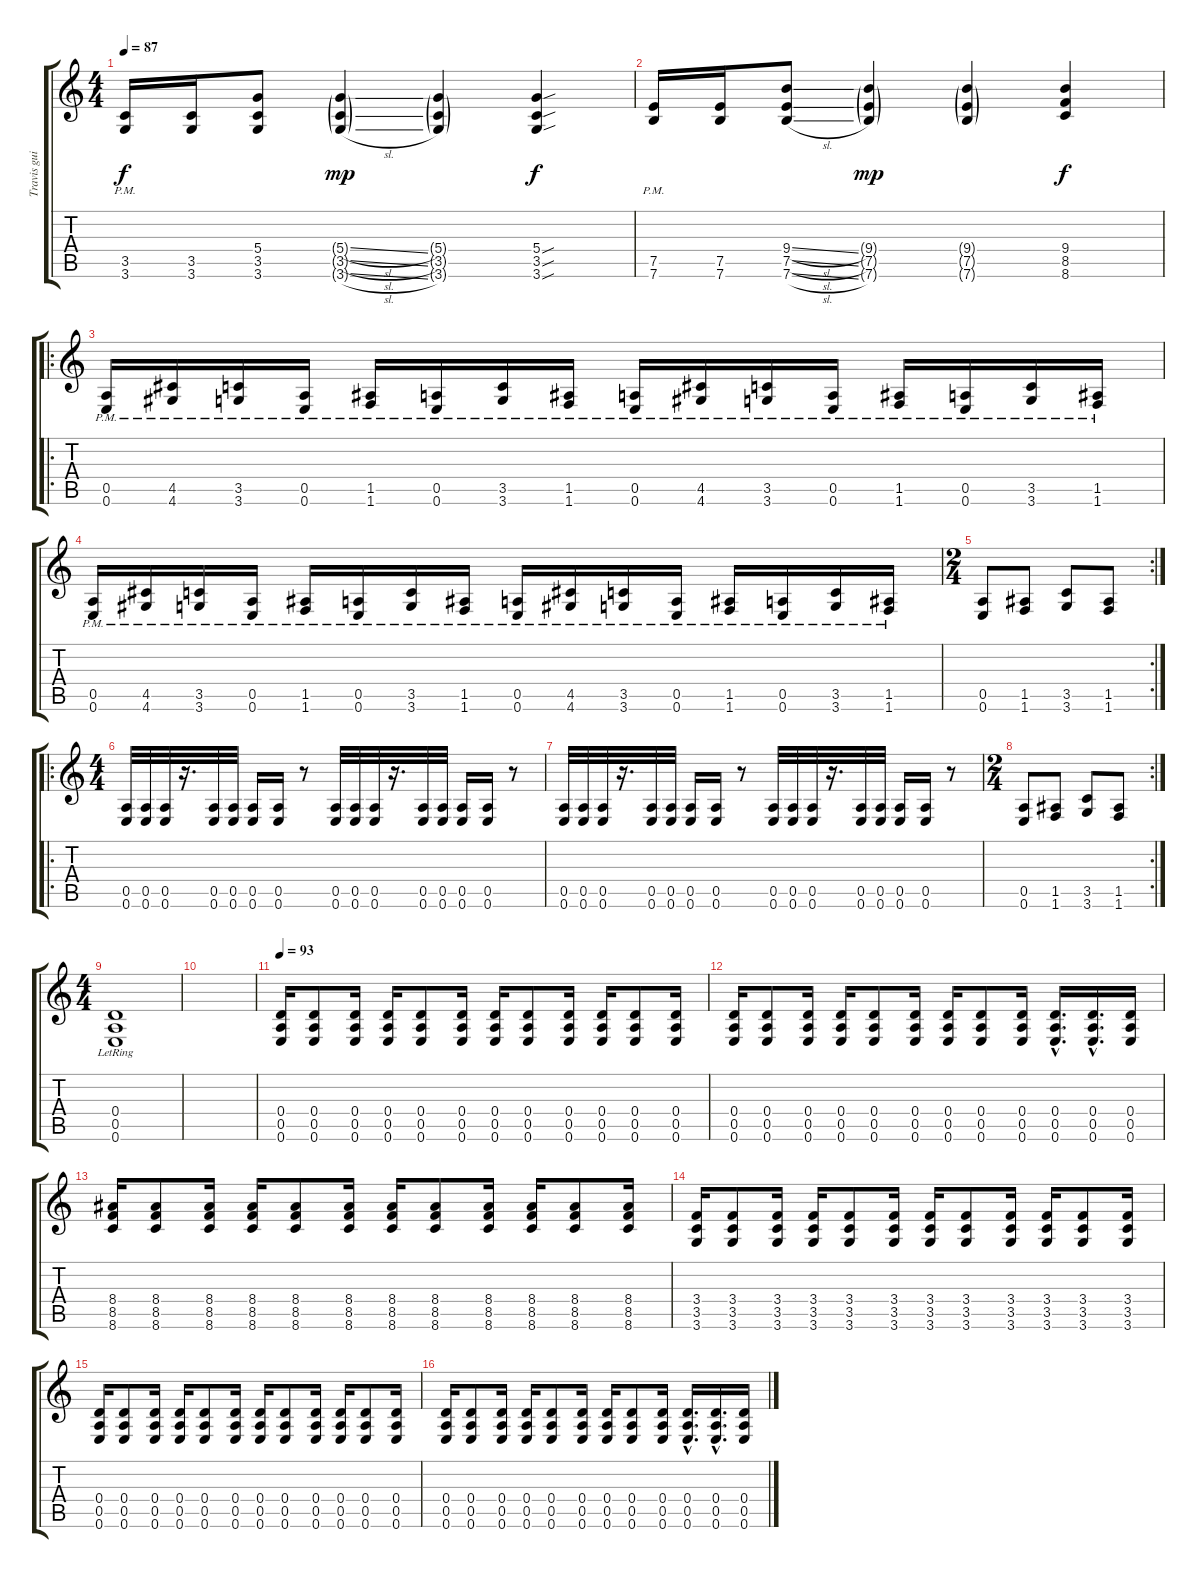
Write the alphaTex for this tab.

\track ("Travis guitar" "Travis gui") {instrument electricguitarclean}
\staff {score tabs}
\tuning (E4 B3 G3 D3 A2 E2) {hide}
\ts (4 4)
\tempo 87
\clef g2
\ks c
(3.5{pm} 3.6{pm}).16{dy f instrument overdrivenguitar} (3.5 3.6).16 (5.4 3.5 3.6).8 (5.4{sl g} 3.5{sl g} 3.6{sl g}).4{dy mp} (5.4{g} 3.5{g} 3.6{g}).4 (5.4{sou} 3.5{sou} 3.6{sou}).4{dy f} |
(7.5 7.6{pm}).16{instrument overdrivenguitar} (7.5 7.6).16 (9.4{sl} 7.5{sl} 7.6{sl}).8 (9.4{g} 7.5{g} 7.6{g}).4{dy mp} (9.4{g} 7.5{g} 7.6{g}).4 (9.4 8.5 8.6).4{dy f} |
\ro
(0.5{pm} 0.6{pm}).16{instrument overdrivenguitar} (4.5{pm} 4.6{pm}).16 (3.5{pm} 3.6{pm}).16 (0.5{pm} 0.6{pm}).16 (1.5{pm} 1.6{pm}).16 (0.5{pm} 0.6{pm}).16 (3.5{pm} 3.6{pm}).16 (1.5{pm} 1.6{pm}).16 (0.5{pm} 0.6{pm}).16 (4.5{pm} 4.6{pm}).16 (3.5{pm} 3.6{pm}).16 (0.5{pm} 0.6{pm}).16 (1.5{pm} 1.6{pm}).16 (0.5{pm} 0.6{pm}).16 (3.5{pm} 3.6{pm}).16 (1.5{pm} 1.6{pm}).16 |
(0.5{pm} 0.6{pm}).16{instrument overdrivenguitar} (4.5{pm} 4.6{pm}).16 (3.5{pm} 3.6{pm}).16 (0.5{pm} 0.6{pm}).16 (1.5{pm} 1.6{pm}).16 (0.5{pm} 0.6{pm}).16 (3.5{pm} 3.6{pm}).16 (1.5{pm} 1.6{pm}).16 (0.5{pm} 0.6{pm}).16 (4.5{pm} 4.6{pm}).16 (3.5{pm} 3.6{pm}).16 (0.5{pm} 0.6{pm}).16 (1.5{pm} 1.6{pm}).16 (0.5{pm} 0.6{pm}).16 (3.5{pm} 3.6{pm}).16 (1.5{pm} 1.6{pm}).16 |
\rc 2
\ts (2 4)
(0.5 0.6).8{instrument overdrivenguitar} (1.5 1.6).8 (3.5 3.6).8 (1.5 1.6).8 |
\ro
\ts (4 4)
(0.5 0.6).32{instrument overdrivenguitar} (0.5 0.6).32 (0.5 0.6).32 r.16{d} (0.5 0.6).32 (0.5 0.6).32 (0.5 0.6).16 (0.5 0.6).16 r.8 (0.5 0.6).32 (0.5 0.6).32 (0.5 0.6).32 r.16{d} (0.5 0.6).32 (0.5 0.6).32 (0.5 0.6).16 (0.5 0.6).16 r.8 |
(0.5 0.6).32{instrument overdrivenguitar} (0.5 0.6).32 (0.5 0.6).32 r.16{d} (0.5 0.6).32 (0.5 0.6).32 (0.5 0.6).16 (0.5 0.6).16 r.8 (0.5 0.6).32 (0.5 0.6).32 (0.5 0.6).32 r.16{d} (0.5 0.6).32 (0.5 0.6).32 (0.5 0.6).16 (0.5 0.6).16 r.8 |
\rc 2
\ts (2 4)
(0.5 0.6).8{instrument overdrivenguitar} (1.5 1.6).8 (3.5 3.6).8 (1.5 1.6).8 |
\ts (4 4)
(0.4 0.5{lr} 0.6).1{instrument overdrivenguitar} |
|
\tempo 93
(0.4 0.5 0.6).16{instrument overdrivenguitar} (0.4 0.5 0.6).8 (0.4 0.5 0.6).16 (0.4 0.5 0.6).16 (0.4 0.5 0.6).8 (0.4 0.5 0.6).16 (0.4 0.5 0.6).16 (0.4 0.5 0.6).8 (0.4 0.5 0.6).16 (0.4 0.5 0.6).16 (0.4 0.5 0.6).8 (0.4 0.5 0.6).16 |
(0.4 0.5 0.6).16{instrument overdrivenguitar} (0.4 0.5 0.6).8 (0.4 0.5 0.6).16 (0.4 0.5 0.6).16 (0.4 0.5 0.6).8 (0.4 0.5 0.6).16 (0.4 0.5 0.6).16 (0.4 0.5 0.6).8 (0.4 0.5 0.6).16 (0.4{hac} 0.5{hac} 0.6{hac}).16{d} (0.4{hac} 0.5{hac} 0.6{hac}).16{d} (0.4 0.5 0.6).16 |
(8.4 8.5 8.6).16{instrument overdrivenguitar} (8.4 8.5 8.6).8 (8.4 8.5 8.6).16 (8.4 8.5 8.6).16 (8.4 8.5 8.6).8 (8.4 8.5 8.6).16 (8.4 8.5 8.6).16 (8.4 8.5 8.6).8 (8.4 8.5 8.6).16 (8.4 8.5 8.6).16 (8.4 8.5 8.6).8 (8.4 8.5 8.6).16 |
(3.4 3.5 3.6).16{instrument overdrivenguitar} (3.4 3.5 3.6).8 (3.4 3.5 3.6).16 (3.4 3.5 3.6).16 (3.4 3.5 3.6).8 (3.4 3.5 3.6).16 (3.4 3.5 3.6).16 (3.4 3.5 3.6).8 (3.4 3.5 3.6).16 (3.4 3.5 3.6).16 (3.4 3.5 3.6).8 (3.4 3.5 3.6).16 |
(0.4 0.5 0.6).16{instrument overdrivenguitar} (0.4 0.5 0.6).8 (0.4 0.5 0.6).16 (0.4 0.5 0.6).16 (0.4 0.5 0.6).8 (0.4 0.5 0.6).16 (0.4 0.5 0.6).16 (0.4 0.5 0.6).8 (0.4 0.5 0.6).16 (0.4 0.5 0.6).16 (0.4 0.5 0.6).8 (0.4 0.5 0.6).16 |
(0.4 0.5 0.6).16{instrument overdrivenguitar} (0.4 0.5 0.6).8 (0.4 0.5 0.6).16 (0.4 0.5 0.6).16 (0.4 0.5 0.6).8 (0.4 0.5 0.6).16 (0.4 0.5 0.6).16 (0.4 0.5 0.6).8 (0.4 0.5 0.6).16 (0.4{hac} 0.5{hac} 0.6{hac}).16{d} (0.4{hac} 0.5{hac} 0.6{hac}).16{d} (0.4 0.5 0.6).16
